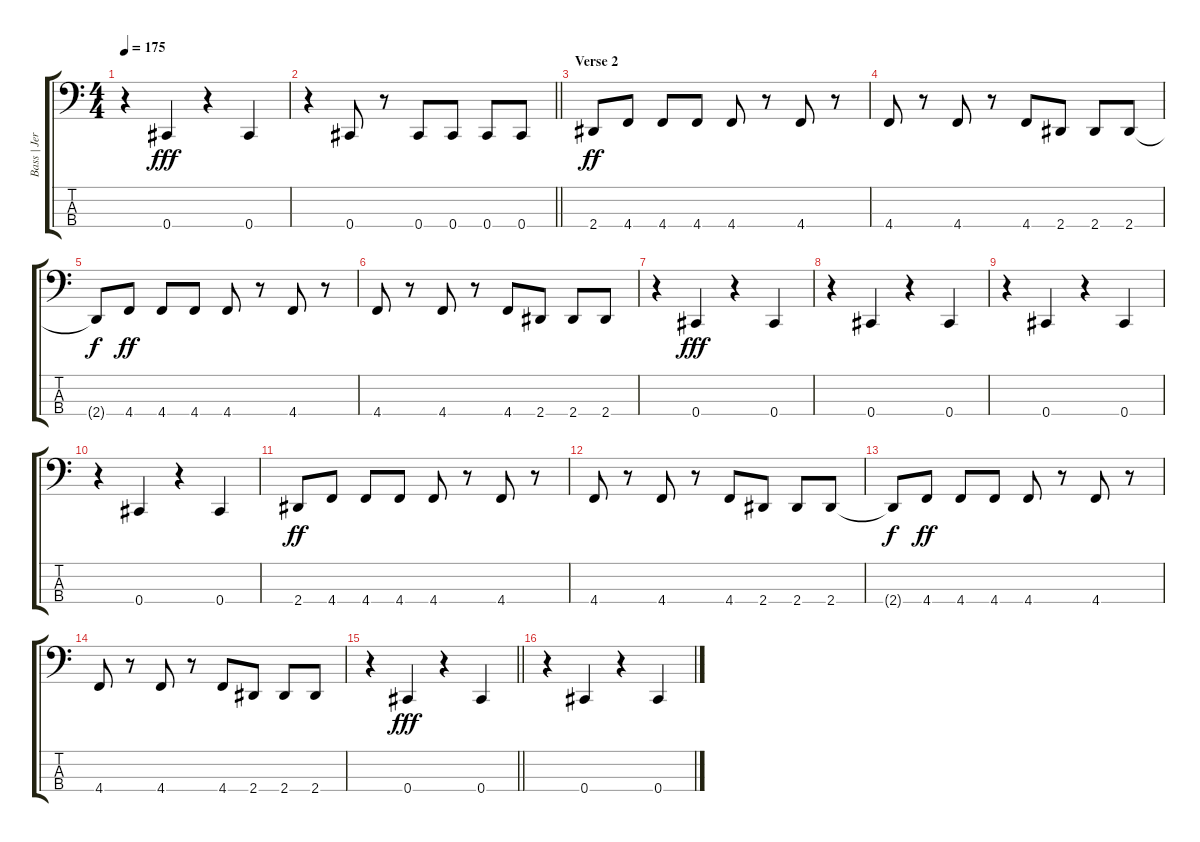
\track ("Bass | Jeremy" "Bass | Jer") {instrument electricbasspick}
\staff {score tabs}
\tuning (Gb2 Db2 Ab1 Db1) {hide}
\ts (4 4)
\tempo 175
\clef f4
\ks c
r.4{dy fff} 0.4.4 r.4 0.4.4 |
\barLineRight lightlight
r.4 0.4.8 r.8 0.4.8 0.4.8 0.4.8 0.4.8 |
\section ("" "Verse 2")
2.4.8{dy ff} 4.4.8 4.4.8 4.4.8 4.4.8 r.8 4.4.8 r.8 |
4.4.8 r.8 4.4.8 r.8 4.4.8 2.4.8 2.4.8 2.4.8 |
2.4{t}.8{dy f} 4.4.8{dy ff} 4.4.8 4.4.8 4.4.8 r.8 4.4.8 r.8 |
4.4.8 r.8 4.4.8 r.8 4.4.8 2.4.8 2.4.8 2.4.8 |
r.4 0.4.4{dy fff} r.4 0.4.4 |
r.4 0.4.4 r.4 0.4.4 |
r.4 0.4.4 r.4 0.4.4 |
r.4 0.4.4 r.4 0.4.4 |
2.4.8{dy ff} 4.4.8 4.4.8 4.4.8 4.4.8 r.8 4.4.8 r.8 |
4.4.8 r.8 4.4.8 r.8 4.4.8 2.4.8 2.4.8 2.4.8 |
2.4{t}.8{dy f} 4.4.8{dy ff} 4.4.8 4.4.8 4.4.8 r.8 4.4.8 r.8 |
4.4.8 r.8 4.4.8 r.8 4.4.8 2.4.8 2.4.8 2.4.8 |
\barLineRight lightlight
r.4 0.4.4{dy fff} r.4 0.4.4 |
r.4 0.4.4 r.4 0.4.4
